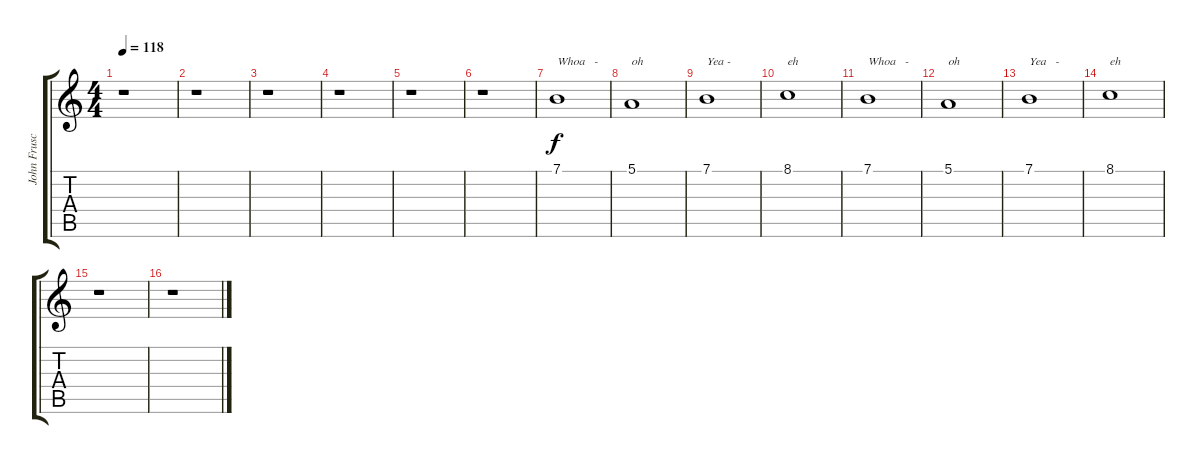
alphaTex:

\track ("John Frusciante (Back Vocals)" "John Frusc") {instrument tenorsax}
\staff {score tabs}
\tuning (E4 B3 G3 D3 A2 E2) {hide}
\ts (4 4)
\tempo 118
\clef g2
\ks c
r.1{dy f} |
r.1 |
r.1 |
r.1 |
r.1 |
r.1 |
7.1.1{txt "Whoa   -"} |
5.1.1{txt "oh"} |
7.1.1{txt "Yea -"} |
8.1.1{txt "eh"} |
7.1.1{txt "Whoa   -"} |
5.1.1{txt "oh"} |
7.1.1{txt "Yea   -"} |
8.1.1{txt "eh"} |
r.1 |
r.1
